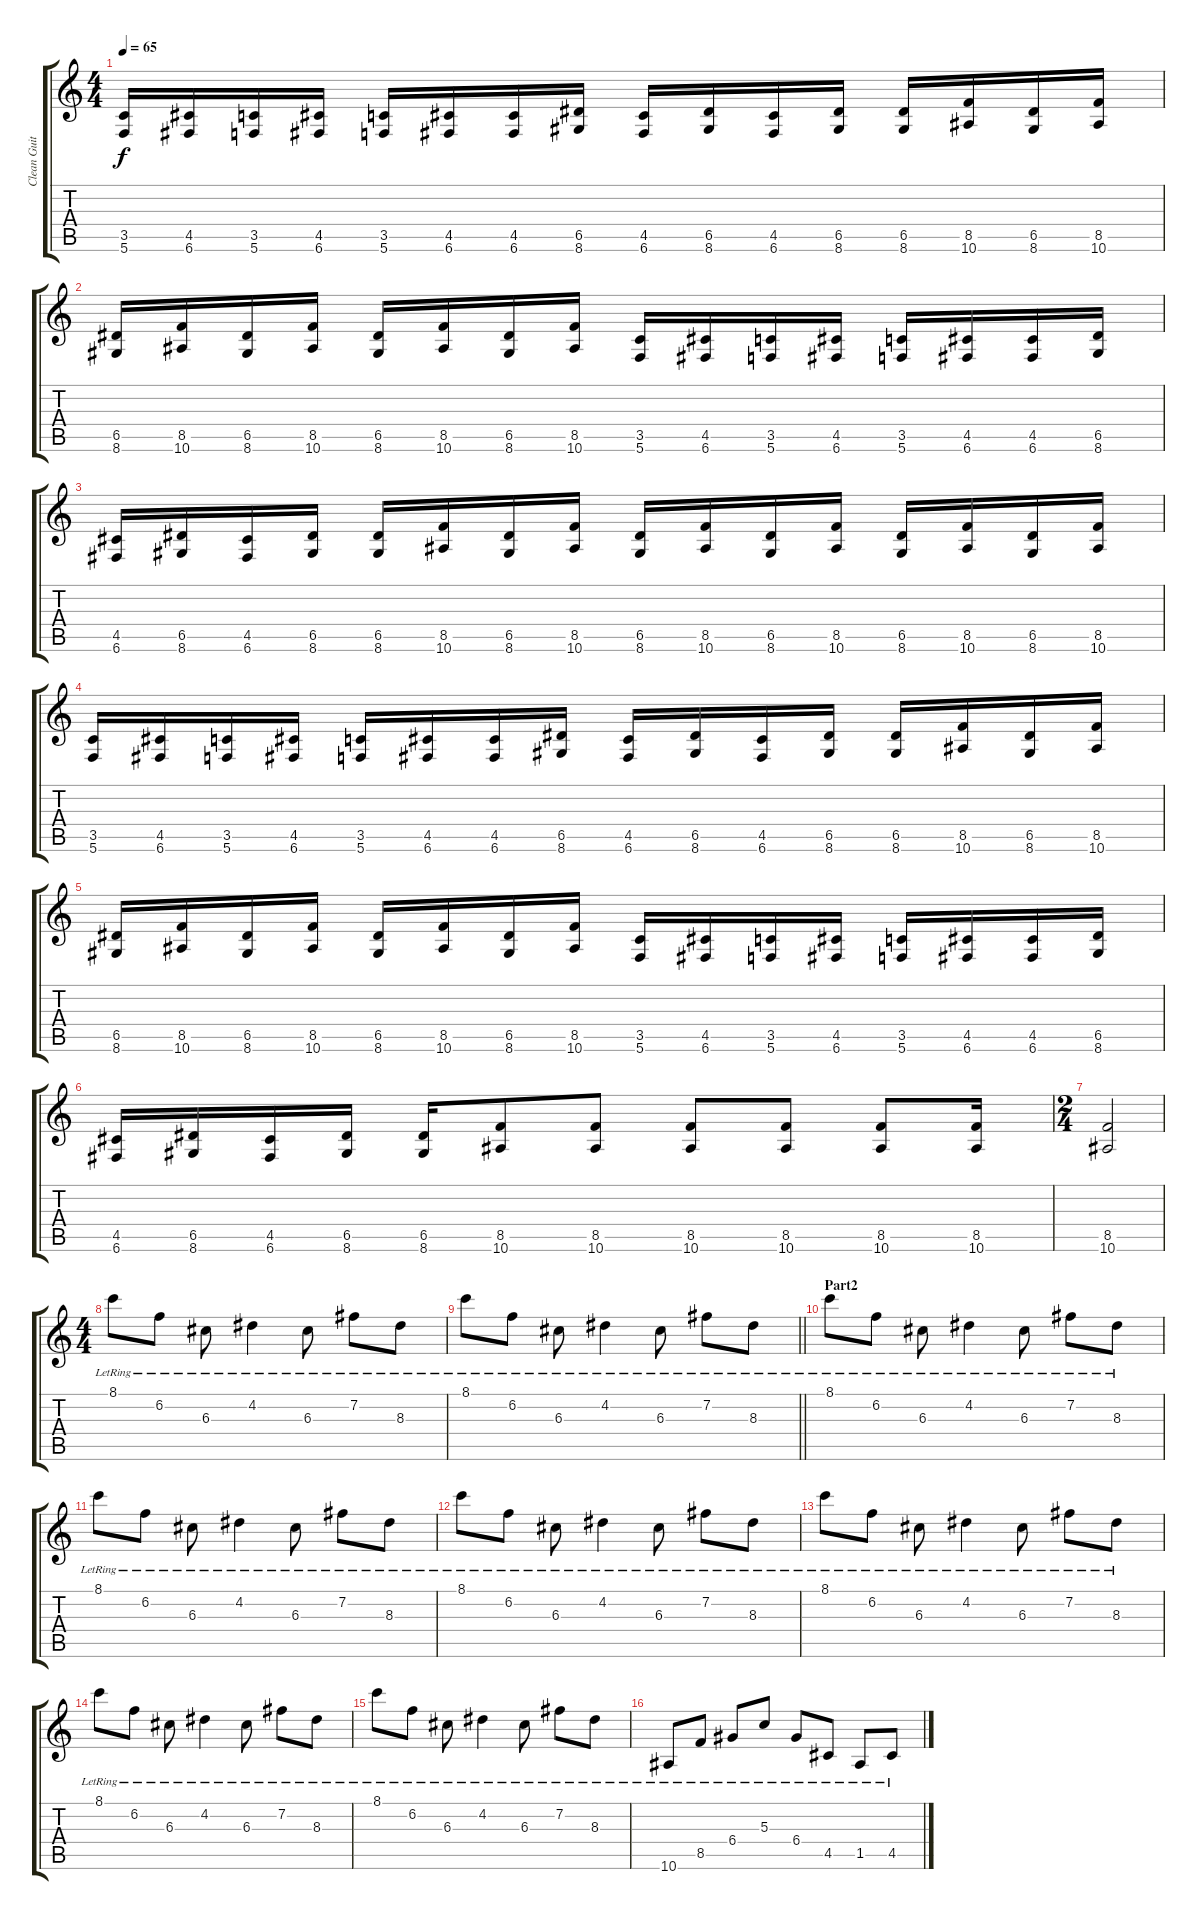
\track ("Clean Guitar" "Clean Guit") {instrument electricguitarjazz}
\staff {score tabs}
\tuning (E4 B3 G3 D3 A2 C2) {hide}
\ts (4 4)
\tempo 65
\clef g2
\ks c
(3.5 5.6).16{dy f instrument distortionguitar} (4.5 6.6).16 (3.5 5.6).16 (4.5 6.6).16 (3.5 5.6).16 (4.5 6.6).16 (4.5 6.6).16 (6.5 8.6).16 (4.5 6.6).16 (6.5 8.6).16 (4.5 6.6).16 (6.5 8.6).16 (6.5 8.6).16 (8.5 10.6).16 (6.5 8.6).16 (8.5 10.6).16 |
(6.5 8.6).16 (8.5 10.6).16 (6.5 8.6).16 (8.5 10.6).16 (6.5 8.6).16 (8.5 10.6).16 (6.5 8.6).16 (8.5 10.6).16 (3.5 5.6).16 (4.5 6.6).16 (3.5 5.6).16 (4.5 6.6).16 (3.5 5.6).16 (4.5 6.6).16 (4.5 6.6).16 (6.5 8.6).16 |
(4.5 6.6).16 (6.5 8.6).16 (4.5 6.6).16 (6.5 8.6).16 (6.5 8.6).16 (8.5 10.6).16 (6.5 8.6).16 (8.5 10.6).16 (6.5 8.6).16 (8.5 10.6).16 (6.5 8.6).16 (8.5 10.6).16 (6.5 8.6).16 (8.5 10.6).16 (6.5 8.6).16 (8.5 10.6).16 |
(3.5 5.6).16{instrument distortionguitar} (4.5 6.6).16 (3.5 5.6).16 (4.5 6.6).16 (3.5 5.6).16 (4.5 6.6).16 (4.5 6.6).16 (6.5 8.6).16 (4.5 6.6).16 (6.5 8.6).16 (4.5 6.6).16 (6.5 8.6).16 (6.5 8.6).16 (8.5 10.6).16 (6.5 8.6).16 (8.5 10.6).16 |
(6.5 8.6).16 (8.5 10.6).16 (6.5 8.6).16 (8.5 10.6).16 (6.5 8.6).16 (8.5 10.6).16 (6.5 8.6).16 (8.5 10.6).16 (3.5 5.6).16 (4.5 6.6).16 (3.5 5.6).16 (4.5 6.6).16 (3.5 5.6).16 (4.5 6.6).16 (4.5 6.6).16 (6.5 8.6).16 |
(4.5 6.6).16 (6.5 8.6).16 (4.5 6.6).16 (6.5 8.6).16 (6.5 8.6).16 (8.5 10.6).8 (8.5 10.6).8 (8.5 10.6).8 (8.5 10.6).8 (8.5 10.6).8 (8.5 10.6).16 |
\ts (2 4)
(8.5 10.6).2 |
\ts (4 4)
8.1{lr}.8{instrument electricguitarjazz} 6.2{lr}.8 6.3{lr}.8 4.2{lr}.4 6.3{lr}.8 7.2{lr}.8 8.3{lr}.8 |
\barLineRight lightlight
8.1{lr}.8{instrument electricguitarjazz} 6.2{lr}.8 6.3{lr}.8 4.2{lr}.4 6.3{lr}.8 7.2{lr}.8 8.3{lr}.8 |
\section ("" "Part2")
8.1{lr}.8 6.2{lr}.8 6.3{lr}.8 4.2{lr}.4 6.3{lr}.8 7.2{lr}.8 8.3{lr}.8 |
8.1{lr}.8 6.2{lr}.8 6.3{lr}.8 4.2{lr}.4 6.3{lr}.8 7.2{lr}.8 8.3{lr}.8 |
8.1{lr}.8 6.2{lr}.8 6.3{lr}.8 4.2{lr}.4 6.3{lr}.8 7.2{lr}.8 8.3{lr}.8 |
8.1{lr}.8 6.2{lr}.8 6.3{lr}.8 4.2{lr}.4 6.3{lr}.8 7.2{lr}.8 8.3{lr}.8 |
8.1{lr}.8 6.2{lr}.8 6.3{lr}.8 4.2{lr}.4 6.3{lr}.8 7.2{lr}.8 8.3{lr}.8 |
8.1{lr}.8 6.2{lr}.8 6.3{lr}.8 4.2{lr}.4 6.3{lr}.8 7.2{lr}.8 8.3{lr}.8 |
10.6{lr}.8 8.5{lr}.8 6.4{lr}.8 5.3{lr}.8 6.4{lr}.8 4.5{lr}.8 1.5{lr}.8 4.5{lr}.8
